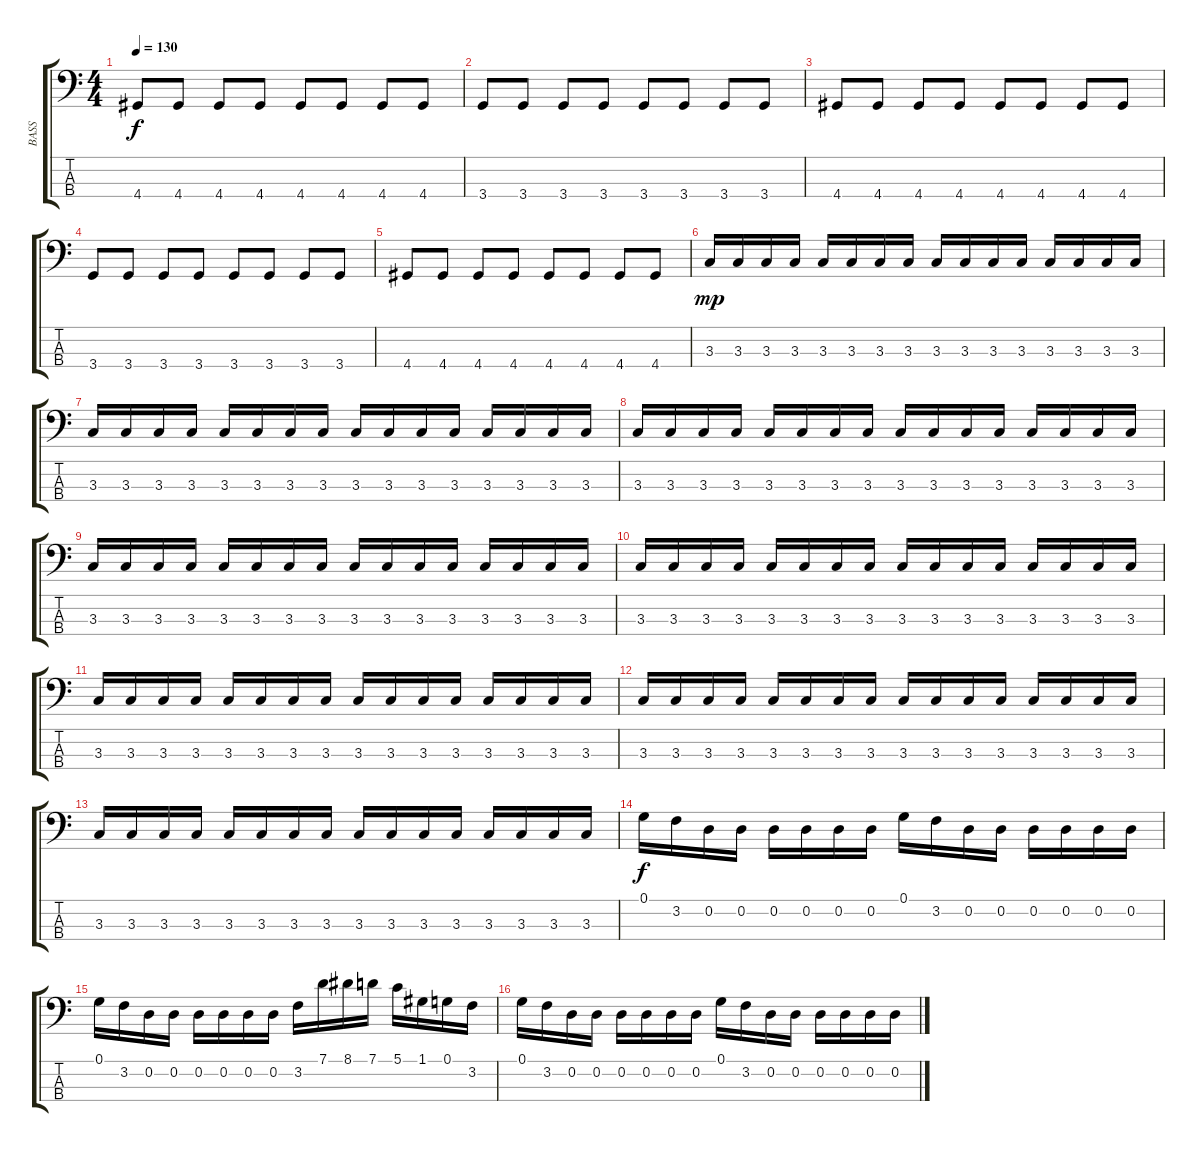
\track ("BASS" "BASS") {instrument electricbassfinger}
\staff {score tabs}
\tuning (G2 D2 A1 E1) {hide}
\ts (4 4)
\tempo 130
\clef f4
\ks c
4.4.8{dy f} 4.4.8 4.4.8 4.4.8 4.4.8 4.4.8 4.4.8 4.4.8 |
3.4.8 3.4.8 3.4.8 3.4.8 3.4.8 3.4.8 3.4.8 3.4.8 |
4.4.8 4.4.8 4.4.8 4.4.8 4.4.8 4.4.8 4.4.8 4.4.8 |
3.4.8 3.4.8 3.4.8 3.4.8 3.4.8 3.4.8 3.4.8 3.4.8 |
4.4.8 4.4.8 4.4.8 4.4.8 4.4.8 4.4.8 4.4.8 4.4.8 |
3.3.16{dy mp} 3.3.16 3.3.16 3.3.16 3.3.16 3.3.16 3.3.16 3.3.16 3.3.16 3.3.16 3.3.16 3.3.16 3.3.16 3.3.16 3.3.16 3.3.16 |
3.3.16 3.3.16 3.3.16 3.3.16 3.3.16 3.3.16 3.3.16 3.3.16 3.3.16 3.3.16 3.3.16 3.3.16 3.3.16 3.3.16 3.3.16 3.3.16 |
3.3.16 3.3.16 3.3.16 3.3.16 3.3.16 3.3.16 3.3.16 3.3.16 3.3.16 3.3.16 3.3.16 3.3.16 3.3.16 3.3.16 3.3.16 3.3.16 |
3.3.16 3.3.16 3.3.16 3.3.16 3.3.16 3.3.16 3.3.16 3.3.16 3.3.16 3.3.16 3.3.16 3.3.16 3.3.16 3.3.16 3.3.16 3.3.16 |
3.3.16 3.3.16 3.3.16 3.3.16 3.3.16 3.3.16 3.3.16 3.3.16 3.3.16 3.3.16 3.3.16 3.3.16 3.3.16 3.3.16 3.3.16 3.3.16 |
3.3.16 3.3.16 3.3.16 3.3.16 3.3.16 3.3.16 3.3.16 3.3.16 3.3.16 3.3.16 3.3.16 3.3.16 3.3.16 3.3.16 3.3.16 3.3.16 |
3.3.16 3.3.16 3.3.16 3.3.16 3.3.16 3.3.16 3.3.16 3.3.16 3.3.16 3.3.16 3.3.16 3.3.16 3.3.16 3.3.16 3.3.16 3.3.16 |
3.3.16 3.3.16 3.3.16 3.3.16 3.3.16 3.3.16 3.3.16 3.3.16 3.3.16 3.3.16 3.3.16 3.3.16 3.3.16 3.3.16 3.3.16 3.3.16 |
0.1.16{dy f} 3.2.16 0.2.16 0.2.16 0.2.16 0.2.16 0.2.16 0.2.16 0.1.16 3.2.16 0.2.16 0.2.16 0.2.16 0.2.16 0.2.16 0.2.16 |
0.1.16 3.2.16 0.2.16 0.2.16 0.2.16 0.2.16 0.2.16 0.2.16 3.2.16 7.1.16 8.1.16 7.1.16 5.1.16 1.1.16 0.1.16 3.2.16 |
0.1.16 3.2.16 0.2.16 0.2.16 0.2.16 0.2.16 0.2.16 0.2.16 0.1.16 3.2.16 0.2.16 0.2.16 0.2.16 0.2.16 0.2.16 0.2.16
